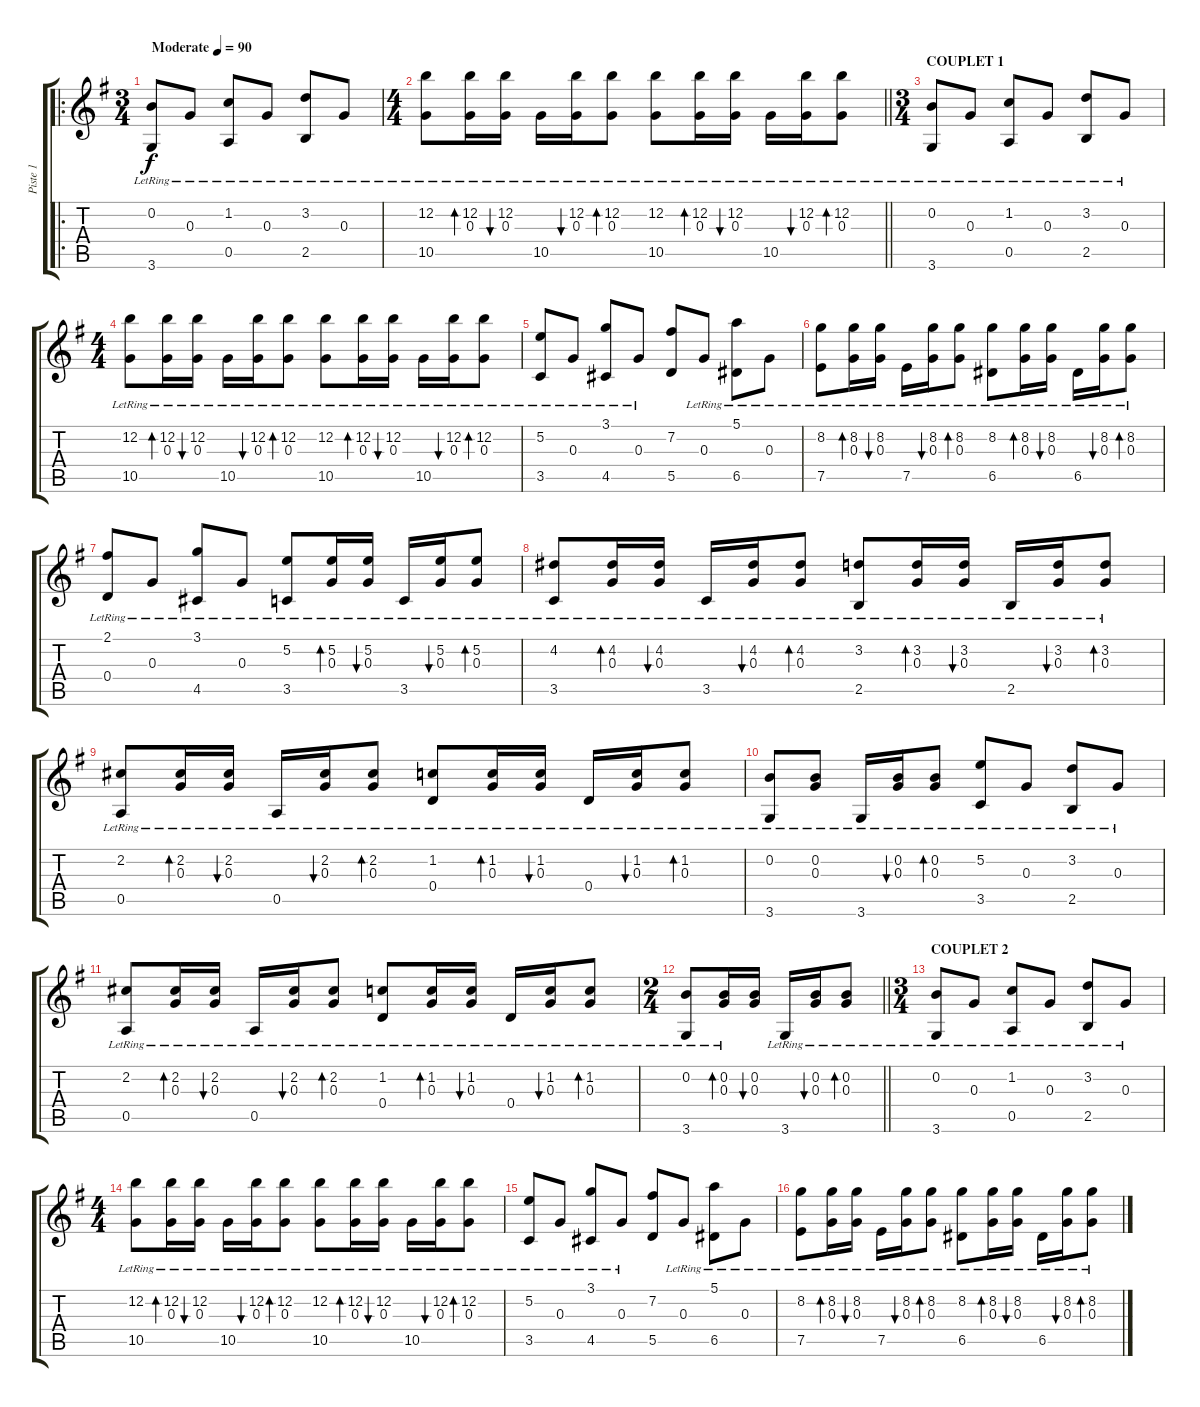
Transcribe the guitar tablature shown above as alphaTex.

\track ("Piste 1" "Piste 1") {instrument acousticguitarsteel}
\staff {score tabs}
\tuning (E4 B3 G3 D3 A2 E2) {hide}
\ro
\ts (3 4)
\tempo (90 "Moderate")
\clef g2
\ks g
(0.2{lr} 3.6{lr}).8{dy f instrument acousticguitarsteel} 0.3{lr}.8 (1.2{lr} 0.5{lr}).8 0.3{lr}.8 (3.2{lr} 2.5{lr}).8 0.3{lr}.8 |
\ts (4 4)
\barLineRight lightlight
(12.2{lr} 10.5{lr}).8 (12.2{lr} 0.3{lr}).16{bd 60} (12.2{lr} 0.3{lr}).16{bu 60} 10.5{lr}.16 (12.2{lr} 0.3{lr}).16{bu 60} (12.2{lr} 0.3{lr}).8{bd 60} (12.2{lr} 10.5{lr}).8 (12.2{lr} 0.3{lr}).16{bd 60} (12.2{lr} 0.3{lr}).16{bu 60} 10.5{lr}.16 (12.2{lr} 0.3{lr}).16{bu 60} (12.2{lr} 0.3{lr}).8{bd 60} |
\ts (3 4)
\section ("" "COUPLET 1")
(0.2{lr} 3.6{lr}).8 0.3{lr}.8 (1.2{lr} 0.5{lr}).8 0.3{lr}.8 (3.2{lr} 2.5{lr}).8 0.3{lr}.8 |
\ts (4 4)
(12.2{lr} 10.5{lr}).8 (12.2{lr} 0.3{lr}).16{bd 60} (12.2{lr} 0.3{lr}).16{bu 60} 10.5{lr}.16 (12.2{lr} 0.3{lr}).16{bu 60} (12.2{lr} 0.3{lr}).8{bd 60} (12.2{lr} 10.5{lr}).8 (12.2{lr} 0.3{lr}).16{bd 60} (12.2{lr} 0.3{lr}).16{bu 60} 10.5{lr}.16 (12.2{lr} 0.3{lr}).16{bu 60} (12.2{lr} 0.3{lr}).8{bd 60} |
(5.2 3.5{lr}).8 0.3{lr}.8 (3.1{lr} 4.5{lr}).8 0.3{lr}.8 (7.2 5.5).8 0.3{lr}.8 (5.1{lr} 6.5{lr}).8 0.3{lr}.8 |
(8.2{lr} 7.5{lr}).8 (8.2{lr} 0.3{lr}).16{bd 60} (8.2{lr} 0.3{lr}).16{bu 60} 7.5{lr}.16 (8.2{lr} 0.3{lr}).16{bu 60} (8.2{lr} 0.3{lr}).8{bd 60} (8.2{lr} 6.5{lr}).8 (8.2{lr} 0.3{lr}).16{bd 60} (8.2{lr} 0.3{lr}).16{bu 60} 6.5{lr}.16 (8.2{lr} 0.3{lr}).16{bu 60} (8.2{lr} 0.3{lr}).8{bd 60} |
(2.1{lr} 0.4{lr}).8 0.3{lr}.8 (3.1{lr} 4.5{lr}).8 0.3{lr}.8 (5.2{lr} 3.5{lr}).8 (5.2{lr} 0.3{lr}).16{bd 60} (5.2{lr} 0.3{lr}).16{bu 60} 3.5{lr}.16 (5.2{lr} 0.3{lr}).16{bu 60} (5.2{lr} 0.3{lr}).8{bd 60} |
(4.2{lr} 3.5{lr}).8 (4.2{lr} 0.3{lr}).16{bd 60} (4.2{lr} 0.3{lr}).16{bu 60} 3.5{lr}.16 (4.2{lr} 0.3{lr}).16{bu 60} (4.2{lr} 0.3{lr}).8{bd 60} (3.2{lr} 2.5{lr}).8 (3.2{lr} 0.3{lr}).16{bd 60} (3.2{lr} 0.3{lr}).16{bu 60} 2.5{lr}.16 (3.2{lr} 0.3{lr}).16{bu 60} (3.2{lr} 0.3{lr}).8{bd 60} |
(2.2{lr} 0.5{lr}).8 (2.2{lr} 0.3{lr}).16{bd 60} (2.2{lr} 0.3{lr}).16{bu 60} 0.5{lr}.16 (2.2{lr} 0.3{lr}).16{bu 60} (2.2{lr} 0.3{lr}).8{bd 60} (1.2{lr} 0.4{lr}).8 (1.2{lr} 0.3{lr}).16{bd 60} (1.2{lr} 0.3{lr}).16{bu 60} 0.4{lr}.16 (1.2{lr} 0.3{lr}).16{bu 60} (1.2{lr} 0.3{lr}).8{bd 60} |
(0.2{lr} 3.6{lr}).8 (0.2{lr} 0.3{lr}).8 3.6{lr}.16 (0.2{lr} 0.3{lr}).16{bu 60} (0.2{lr} 0.3{lr}).8{bd 60} (5.2{lr} 3.5{lr}).8 0.3{lr}.8 (3.2{lr} 2.5{lr}).8 0.3{lr}.8 |
(2.2{lr} 0.5{lr}).8 (2.2{lr} 0.3{lr}).16{bd 60} (2.2{lr} 0.3{lr}).16{bu 60} 0.5{lr}.16 (2.2{lr} 0.3{lr}).16{bu 60} (2.2{lr} 0.3{lr}).8{bd 60} (1.2 0.4{lr}).8 (1.2{lr} 0.3{lr}).16{bd 60} (1.2{lr} 0.3{lr}).16{bu 60} 0.4{lr}.16 (1.2{lr} 0.3{lr}).16{bu 60} (1.2{lr} 0.3{lr}).8{bd 60} |
\ts (2 4)
\barLineRight lightlight
(0.2{lr} 3.6{lr}).8 (0.2{lr} 0.3{lr}).16{bd 60} (0.2 0.3).16{bu 60} 3.6{lr}.16 (0.2{lr} 0.3{lr}).16{bu 60} (0.2{lr} 0.3{lr}).8{bd 60} |
\ts (3 4)
\section ("" "COUPLET 2")
(0.2{lr} 3.6{lr}).8 0.3{lr}.8 (1.2{lr} 0.5{lr}).8 0.3{lr}.8 (3.2{lr} 2.5{lr}).8 0.3{lr}.8 |
\ts (4 4)
(12.2{lr} 10.5{lr}).8 (12.2{lr} 0.3{lr}).16{bd 60} (12.2{lr} 0.3{lr}).16{bu 60} 10.5{lr}.16 (12.2{lr} 0.3{lr}).16{bu 60} (12.2{lr} 0.3{lr}).8{bd 60} (12.2{lr} 10.5{lr}).8 (12.2{lr} 0.3{lr}).16{bd 60} (12.2{lr} 0.3{lr}).16{bu 60} 10.5{lr}.16 (12.2{lr} 0.3{lr}).16{bu 60} (12.2{lr} 0.3{lr}).8{bd 60} |
(5.2 3.5{lr}).8 0.3{lr}.8 (3.1{lr} 4.5{lr}).8 0.3{lr}.8 (7.2 5.5).8 0.3{lr}.8 (5.1{lr} 6.5{lr}).8 0.3{lr}.8 |
(8.2{lr} 7.5{lr}).8 (8.2{lr} 0.3{lr}).16{bd 60} (8.2{lr} 0.3{lr}).16{bu 60} 7.5{lr}.16 (8.2{lr} 0.3{lr}).16{bu 60} (8.2{lr} 0.3{lr}).8{bd 60} (8.2{lr} 6.5{lr}).8 (8.2{lr} 0.3{lr}).16{bd 60} (8.2{lr} 0.3{lr}).16{bu 60} 6.5{lr}.16 (8.2{lr} 0.3{lr}).16{bu 60} (8.2{lr} 0.3{lr}).8{bd 60}
